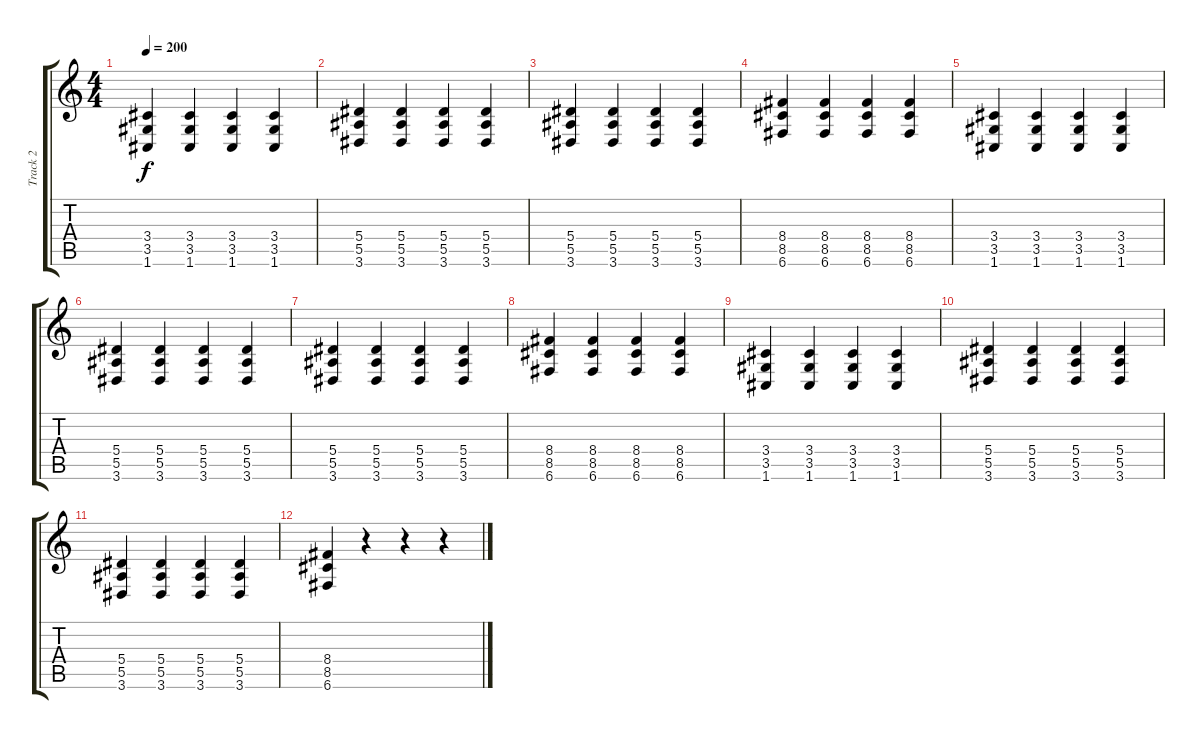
\track ("Track 2" "Track 2") {instrument distortionguitar}
\staff {score tabs}
\tuning (C4 G3 Eb3 Bb2 F2 C2) {hide}
\ts (4 4)
\tempo 200
\clef g2
\ks c
(3.4 3.5 1.6).4{dy f} (3.4 3.5 1.6).4 (3.4 3.5 1.6).4 (3.4 3.5 1.6).4 |
(5.4 5.5 3.6).4 (5.4 5.5 3.6).4 (5.4 5.5 3.6).4 (5.4 5.5 3.6).4 |
(5.4 5.5 3.6).4 (5.4 5.5 3.6).4 (5.4 5.5 3.6).4 (5.4 5.5 3.6).4 |
(8.4 8.5 6.6).4 (8.4 8.5 6.6).4 (8.4 8.5 6.6).4 (8.4 8.5 6.6).4 |
(3.4 3.5 1.6).4 (3.4 3.5 1.6).4 (3.4 3.5 1.6).4 (3.4 3.5 1.6).4 |
(5.4 5.5 3.6).4 (5.4 5.5 3.6).4 (5.4 5.5 3.6).4 (5.4 5.5 3.6).4 |
(5.4 5.5 3.6).4 (5.4 5.5 3.6).4 (5.4 5.5 3.6).4 (5.4 5.5 3.6).4 |
(8.4 8.5 6.6).4 (8.4 8.5 6.6).4 (8.4 8.5 6.6).4 (8.4 8.5 6.6).4 |
(3.4 3.5 1.6).4 (3.4 3.5 1.6).4 (3.4 3.5 1.6).4 (3.4 3.5 1.6).4 |
(5.4 5.5 3.6).4 (5.4 5.5 3.6).4 (5.4 5.5 3.6).4 (5.4 5.5 3.6).4 |
(5.4 5.5 3.6).4 (5.4 5.5 3.6).4 (5.4 5.5 3.6).4 (5.4 5.5 3.6).4 |
(8.4 8.5 6.6).4 r.4 r.4 r.4
